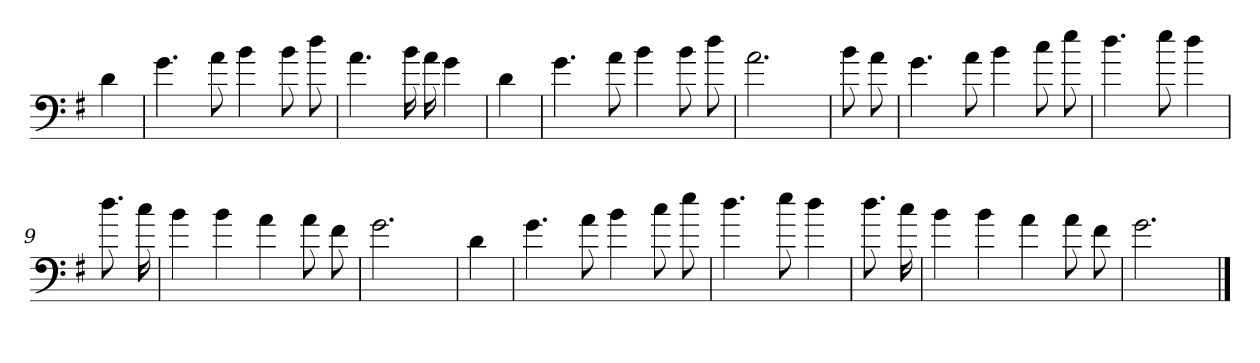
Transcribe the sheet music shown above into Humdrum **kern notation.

**kern
*part1
*staff1
*clefF4
*k[f#]
*G:
=
4d
=1
4.g
8a
4b
8b
8dd
=2
4.a
16b
16a
4g
=3
4d
=4
4.g
8a
4b
8b
8dd
=5
2.a
=6
8b
8a
=7
4.g
8a
4b
8cc
8ee
=8
4.dd
8ee
4dd
=9
8.dd
16cc
=10
4b
4b
4a
8a
8f#
=11
2.g
=12
4d
=13
4.g
8a
4b
8cc
8ee
=14
4.dd
8ee
4dd
=15
8.dd
16cc
=16
4b
4b
4a
8a
8f#
=17
2.g
==
*-
